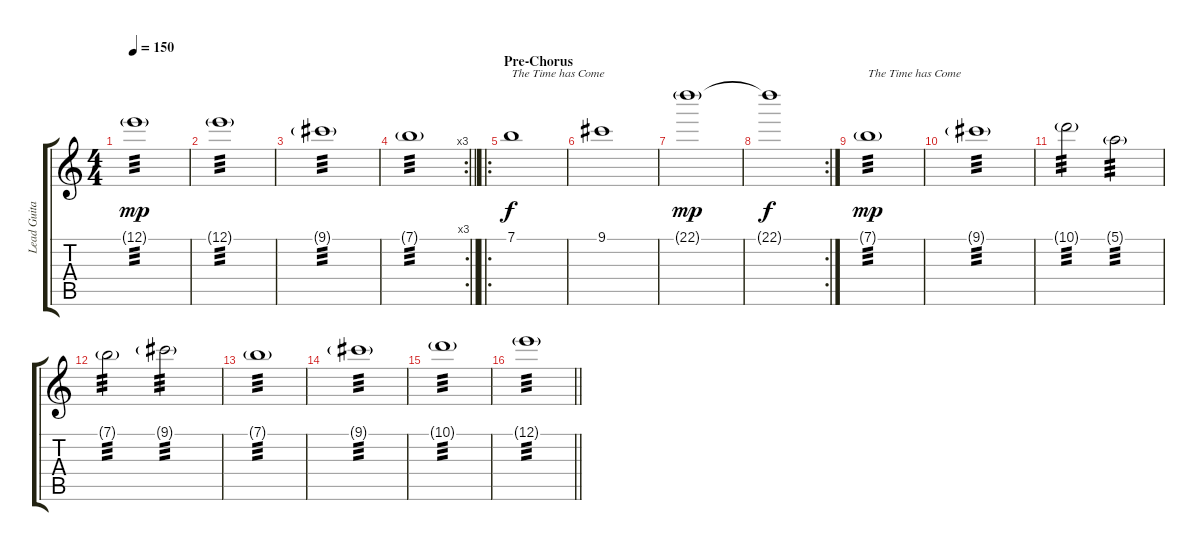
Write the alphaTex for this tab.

\track ("Lead Guitar" "Lead Guita") {instrument distortionguitar}
\staff {score tabs}
\tuning (E4 B3 G3 D3 A2 E2) {hide}
\ts (4 4)
\tempo 150
\clef g2
\ks c
12.1{g}.1{tp 3 dy mp} |
12.1{g}.1{tp 3} |
9.1{g}.1{tp 3} |
\rc 3
\barLineRight lightlight
7.1{g}.1{tp 3} |
\ro
\section ("" "Pre-Chorus")
7.1.1{txt "The Time has Come" dy f} |
9.1.1 |
22.1{g}.1{dy mp} |
\rc 2
22.1{t}.1{dy f} |
7.1{g}.1{txt "The Time has Come" tp 3 dy mp} |
9.1{g}.1{tp 3} |
10.1{g}.2{tp 3} 5.1{g}.2{tp 3} |
7.1{g}.2{tp 3} 9.1{g}.2{tp 3} |
7.1{g}.1{tp 3} |
9.1{g}.1{tp 3} |
10.1{g}.1{tp 3} |
\barLineRight lightlight
12.1{g}.1{tp 3}
